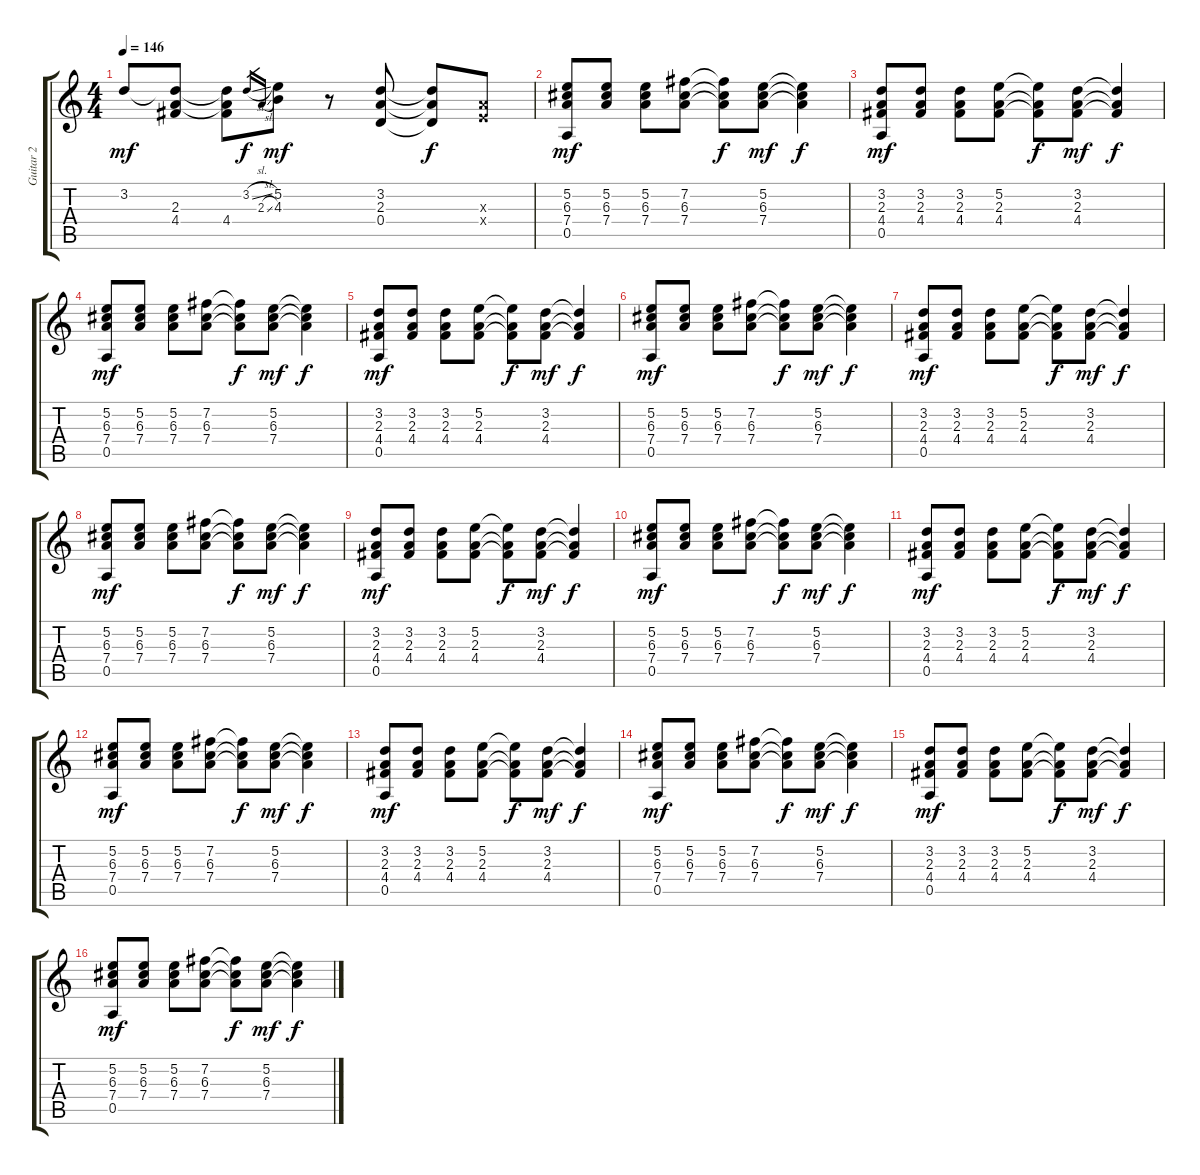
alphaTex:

\track ("Guitar 2" "Guitar 2") {instrument electricguitarjazz}
\staff {score tabs}
\tuning (E4 B3 G3 D3 A2 E2) {hide}
\ts (4 4)
\tempo 146
\clef g2
\ks c
3.2.8{dy mf} (3.2{t} 2.3 4.4{t}).8 (3.2{t} 2.3{t} 4.4).8 3.2{sl}.16{gr dy f} 2.3{sl}.16{gr} (5.2 4.3).8{dy mf} r.8 (3.2 2.3 0.4).8 (3.2{t} 2.3{t} 0.4{t}).8{dy f} (2.3{x} 2.4{x}).8 |
(5.2 6.3 7.4 0.5).8{dy mf} (5.2 6.3 7.4).8 (5.2 6.3 7.4).8 (7.2 6.3 7.4).8 (7.2{t} 6.3{t} 7.4{t}).8{dy f} (5.2 6.3 7.4).8{dy mf} (5.2{t} 6.3{t} 7.4{t}).4{dy f} |
(3.2 2.3 4.4 0.5).8{dy mf} (3.2 2.3 4.4).8 (3.2 2.3 4.4).8 (5.2 2.3 4.4).8 (5.2{t} 2.3{t} 4.4{t}).8{dy f} (3.2 2.3 4.4).8{dy mf} (3.2{t} 2.3{t} 4.4{t}).4{dy f} |
(5.2 6.3 7.4 0.5).8{dy mf} (5.2 6.3 7.4).8 (5.2 6.3 7.4).8 (7.2 6.3 7.4).8 (7.2{t} 6.3{t} 7.4{t}).8{dy f} (5.2 6.3 7.4).8{dy mf} (5.2{t} 6.3{t} 7.4{t}).4{dy f} |
(3.2 2.3 4.4 0.5).8{dy mf} (3.2 2.3 4.4).8 (3.2 2.3 4.4).8 (5.2 2.3 4.4).8 (5.2{t} 2.3{t} 4.4{t}).8{dy f} (3.2 2.3 4.4).8{dy mf} (3.2{t} 2.3{t} 4.4{t}).4{dy f} |
(5.2 6.3 7.4 0.5).8{dy mf} (5.2 6.3 7.4).8 (5.2 6.3 7.4).8 (7.2 6.3 7.4).8 (7.2{t} 6.3{t} 7.4{t}).8{dy f} (5.2 6.3 7.4).8{dy mf} (5.2{t} 6.3{t} 7.4{t}).4{dy f} |
(3.2 2.3 4.4 0.5).8{dy mf} (3.2 2.3 4.4).8 (3.2 2.3 4.4).8 (5.2 2.3 4.4).8 (5.2{t} 2.3{t} 4.4{t}).8{dy f} (3.2 2.3 4.4).8{dy mf} (3.2{t} 2.3{t} 4.4{t}).4{dy f} |
(5.2 6.3 7.4 0.5).8{dy mf} (5.2 6.3 7.4).8 (5.2 6.3 7.4).8 (7.2 6.3 7.4).8 (7.2{t} 6.3{t} 7.4{t}).8{dy f} (5.2 6.3 7.4).8{dy mf} (5.2{t} 6.3{t} 7.4{t}).4{dy f} |
(3.2 2.3 4.4 0.5).8{dy mf} (3.2 2.3 4.4).8 (3.2 2.3 4.4).8 (5.2 2.3 4.4).8 (5.2{t} 2.3{t} 4.4{t}).8{dy f} (3.2 2.3 4.4).8{dy mf} (3.2{t} 2.3{t} 4.4{t}).4{dy f} |
(5.2 6.3 7.4 0.5).8{dy mf} (5.2 6.3 7.4).8 (5.2 6.3 7.4).8 (7.2 6.3 7.4).8 (7.2{t} 6.3{t} 7.4{t}).8{dy f} (5.2 6.3 7.4).8{dy mf} (5.2{t} 6.3{t} 7.4{t}).4{dy f} |
(3.2 2.3 4.4 0.5).8{dy mf} (3.2 2.3 4.4).8 (3.2 2.3 4.4).8 (5.2 2.3 4.4).8 (5.2{t} 2.3{t} 4.4{t}).8{dy f} (3.2 2.3 4.4).8{dy mf} (3.2{t} 2.3{t} 4.4{t}).4{dy f} |
(5.2 6.3 7.4 0.5).8{dy mf} (5.2 6.3 7.4).8 (5.2 6.3 7.4).8 (7.2 6.3 7.4).8 (7.2{t} 6.3{t} 7.4{t}).8{dy f} (5.2 6.3 7.4).8{dy mf} (5.2{t} 6.3{t} 7.4{t}).4{dy f} |
(3.2 2.3 4.4 0.5).8{dy mf} (3.2 2.3 4.4).8 (3.2 2.3 4.4).8 (5.2 2.3 4.4).8 (5.2{t} 2.3{t} 4.4{t}).8{dy f} (3.2 2.3 4.4).8{dy mf} (3.2{t} 2.3{t} 4.4{t}).4{dy f} |
(5.2 6.3 7.4 0.5).8{dy mf} (5.2 6.3 7.4).8 (5.2 6.3 7.4).8 (7.2 6.3 7.4).8 (7.2{t} 6.3{t} 7.4{t}).8{dy f} (5.2 6.3 7.4).8{dy mf} (5.2{t} 6.3{t} 7.4{t}).4{dy f} |
(3.2 2.3 4.4 0.5).8{dy mf} (3.2 2.3 4.4).8 (3.2 2.3 4.4).8 (5.2 2.3 4.4).8 (5.2{t} 2.3{t} 4.4{t}).8{dy f} (3.2 2.3 4.4).8{dy mf} (3.2{t} 2.3{t} 4.4{t}).4{dy f} |
(5.2 6.3 7.4 0.5).8{dy mf} (5.2 6.3 7.4).8 (5.2 6.3 7.4).8 (7.2 6.3 7.4).8 (7.2{t} 6.3{t} 7.4{t}).8{dy f} (5.2 6.3 7.4).8{dy mf} (5.2{t} 6.3{t} 7.4{t}).4{dy f}
